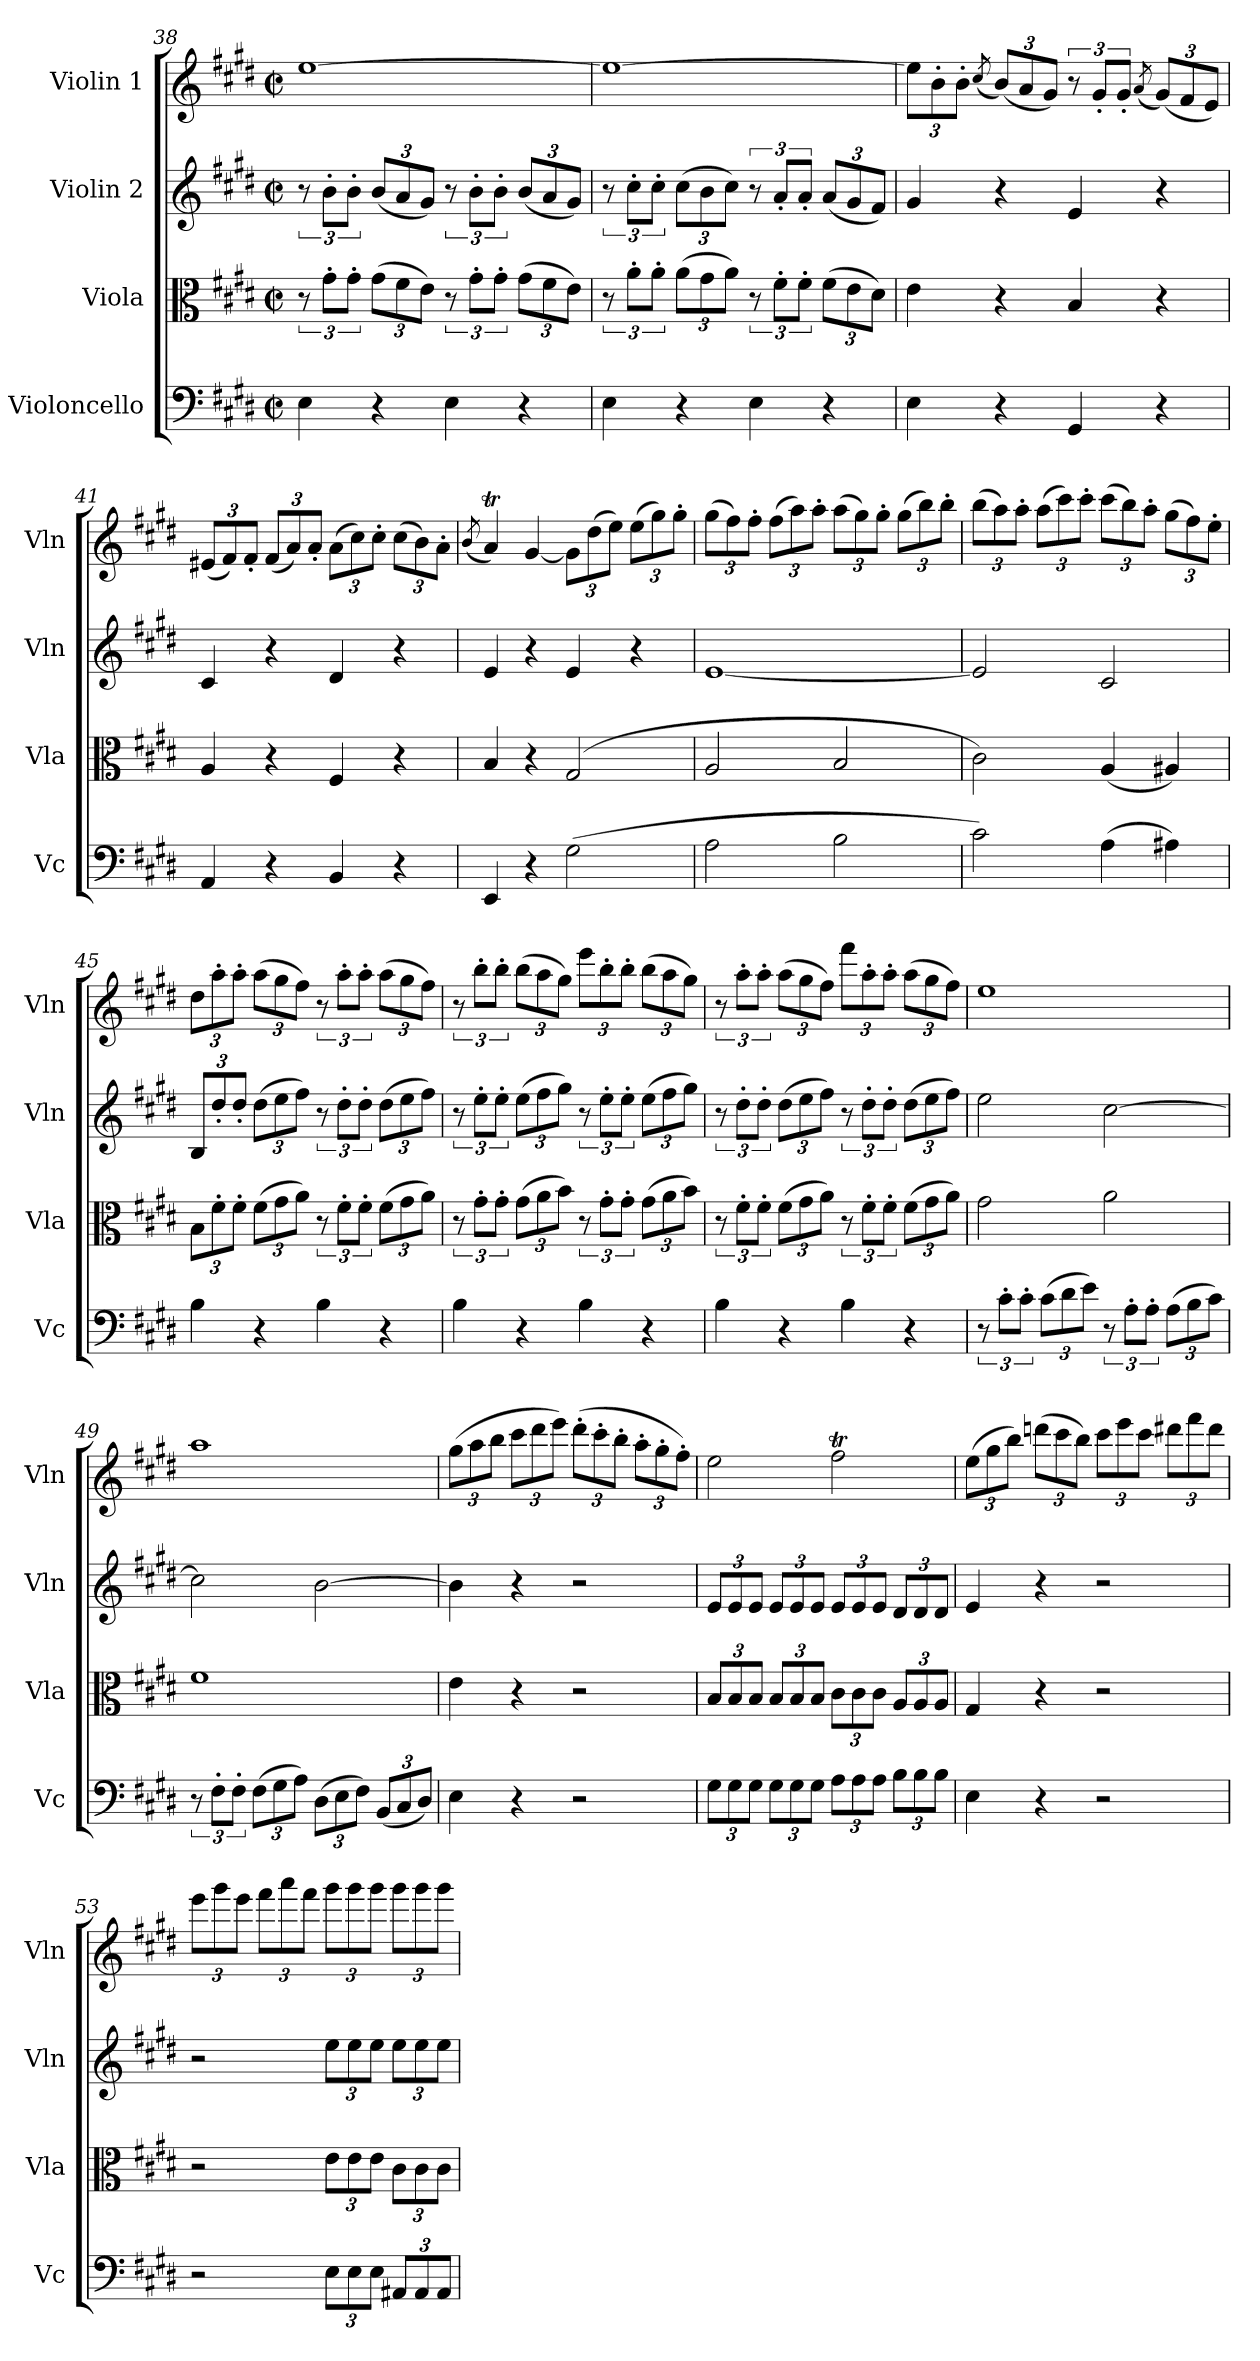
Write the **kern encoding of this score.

**kern	**kern	**kern	**kern
*part4	*part3	*part2	*part1
*staff4	*staff3	*staff2	*staff1
*I"Violoncello	*I"Viola	*I"Violin 2	*I"Violin 1
*I'Vc	*I'Vla	*I'Vln	*I'Vln
*clefF4	*clefC3	*clefG2	*clefG2
*k[f#c#g#d#]	*k[f#c#g#d#]	*k[f#c#g#d#]	*k[f#c#g#d#]
*M2/2	*M2/2	*M2/2	*M2/2
*met(c|)	*met(c|)	*met(c|)	*met(c|)
=38	=38	=38	=38
4E\	12r	12r	[1ee
.	12g#'\L	12b'\L	.
.	12g#'\J	12b'\J	.
*	*Xbrackettup	*Xbrackettup	*
4r	(12g#\L	(12b/L	.
.	12f#\	12a/	.
.	12e\J)	12g#/J)	.
*	*brackettup	*brackettup	*
4E\	12r	12r	.
.	12g#'\L	12b'\L	.
.	12g#'\J	12b'\J	.
*	*Xbrackettup	*Xbrackettup	*
4r	(12g#\L	(12b/L	.
.	12f#\	12a/	.
.	12e\J)	12g#/J)	.
!!LO:LB:g=z
=39	=39	=39	=39
*	*brackettup	*brackettup	*
4E\	12r	12r	1ee_
.	12a'\L	12cc#'\L	.
.	12a'\J	12cc#'\J	.
*	*Xbrackettup	*Xbrackettup	*
4r	(12a\L	(12cc#\L	.
.	12g#\	12b\	.
.	12a\J)	12cc#\J)	.
*	*brackettup	*brackettup	*
4E\	12r	12r	.
.	12f#'\L	12a'/L	.
.	12f#'\J	12a'/J	.
*	*Xbrackettup	*Xbrackettup	*
4r	(12f#\L	(12a/L	.
.	12e\	12g#/	.
.	12d#\J)	12f#/J)	.
=40	=40	=40	=40
4E\	4e\	4g#/	12ee\L]
.	.	.	12b'\
.	.	.	12b'\J
.	.	.	(8qcc#/
*	*	*	*Xbrackettup
4r	4r	4r	(12b/L)
.	.	.	12a/
.	.	.	12g#/J)
*	*	*	*brackettup
4GG#/	4B/	4e/	12r
.	.	.	12g#'/L
.	.	.	12g#'/J
.	.	.	(8qa/
*	*	*	*Xbrackettup
4r	4r	4r	(12g#/L)
.	.	.	12f#/
.	.	.	12e/J)
=41	=41	=41	=41
4AA/	4A/	4c#/	(12e#X/L
.	.	.	12f#/)
.	.	.	12f#'/J
4r	4r	4r	(12f#/L
.	.	.	12a/)
.	.	.	12a'/J
4BB/	4F#/	4d#/	(12a\L
.	.	.	12cc#\)
.	.	.	12cc#'\J
4r	4r	4r	(12cc#\L
.	.	.	12b\)
.	.	.	12a'\J
!!LO:PB:g=z
=42	=42	=42	=42
.	.	.	(8qb/
4EE/	4B/	4e/	4aT/)
4r	4r	4r	[4g#/
(2G#\	(<2G#/	4e/	12g#\L]
.	.	.	(12dd#\
.	.	.	12ee\J)
.	.	4r	(12ee\L
.	.	.	12gg#\)
.	.	.	12gg#'\J
=43	=43	=43	=43
2A\	2A/	[1e	(12gg#\L
.	.	.	12ff#\)
.	.	.	12ff#'\J
.	.	.	(12ff#\L
.	.	.	12aa\)
.	.	.	12aa'\J
2B\	2B/	.	(12aa\L
.	.	.	12gg#\)
.	.	.	12gg#'\J
.	.	.	(12gg#\L
.	.	.	12bb\)
.	.	.	12bb'\J
=44	=44	=44	=44
2c#\)	2c#\)	2e/]	(12bb\L
.	.	.	12aa\)
.	.	.	12aa'\J
.	.	.	(12aa\L
.	.	.	12ccc#\)
.	.	.	12ccc#'\J
(4A\	(4A/	2c#/	(12ccc#\L
.	.	.	12bb\)
.	.	.	12aa'\J
4A#X\)	4A#X/)	.	(12gg#\L
.	.	.	12ff#\)
.	.	.	12ee'\J
!!LO:LB:g=z
=45	=45	=45	=45
*	*brackettup	*	*brackettup
4B\	12B\L	12B/L	12dd#\L
.	12f#'\	12dd#'/	12aa'\
.	12f#'\J	12dd#'/J	12aa'\J
*	*Xbrackettup	*	*Xbrackettup
4r	(12f#\L	(12dd#\L	(12aa\L
.	12g#\	12ee\	12gg#\
.	12a\J)	12ff#\J)	12ff#\J)
*	*brackettup	*brackettup	*brackettup
4B\	12r	12r	12r
.	12f#'\L	12dd#'\L	12aa'\L
.	12f#'\J	12dd#'\J	12aa'\J
*	*Xbrackettup	*Xbrackettup	*Xbrackettup
4r	(12f#\L	(12dd#\L	(12aa\L
.	12g#\	12ee\	12gg#\
.	12a\J)	12ff#\J)	12ff#\J)
=46	=46	=46	=46
*	*brackettup	*brackettup	*brackettup
4B\	12r	12r	12r
.	12g#'\L	12ee'\L	12bb'\L
.	12g#'\J	12ee'\J	12bb'\J
*	*Xbrackettup	*Xbrackettup	*Xbrackettup
4r	(12g#\L	(12ee\L	(12bb\L
.	12a\	12ff#\	12aa\
.	12b\J)	12gg#\J)	12gg#\J)
*	*brackettup	*brackettup	*brackettup
4B\	12r	12r	12eee\L
.	12g#'\L	12ee'\L	12bb'\
.	12g#'\J	12ee'\J	12bb'\J
*	*Xbrackettup	*Xbrackettup	*Xbrackettup
4r	(12g#\L	(12ee\L	(12bb\L
.	12a\	12ff#\	12aa\
.	12b\J)	12gg#\J)	12gg#\J)
=47	=47	=47	=47
*	*brackettup	*brackettup	*brackettup
4B\	12r	12r	12r
.	12f#'\L	12dd#'\L	12aa'\L
.	12f#'\J	12dd#'\J	12aa'\J
*	*Xbrackettup	*Xbrackettup	*Xbrackettup
4r	(12f#\L	(12dd#\L	(12aa\L
.	12g#\	12ee\	12gg#\
.	12a\J)	12ff#\J)	12ff#\J)
*	*brackettup	*brackettup	*brackettup
4B\	12r	12r	12fff#\L
.	12f#'\L	12dd#'\L	12aa'\
.	12f#'\J	12dd#'\J	12aa'\J
*	*Xbrackettup	*Xbrackettup	*Xbrackettup
4r	(12f#\L	(12dd#\L	(12aa\L
.	12g#\	12ee\	12gg#\
.	12a\J)	12ff#\J)	12ff#\J)
!!LO:LB:g=z
=48	=48	=48	=48
12r	2g#\	2ee\	1ee
12c#'\L	.	.	.
12c#'\J	.	.	.
*Xbrackettup	*	*	*
(12c#\L	.	.	.
12d#\	.	.	.
12e\J)	.	.	.
*brackettup	*	*	*
12r	2a\	[2cc#\	.
12A'\L	.	.	.
12A'\J	.	.	.
*Xbrackettup	*	*	*
(12A\L	.	.	.
12B\	.	.	.
12c#\J)	.	.	.
=49	=49	=49	=49
*brackettup	*	*	*
12r	1f#	2cc#\]	1aa
12F#'\L	.	.	.
12F#'\J	.	.	.
*Xbrackettup	*	*	*
(12F#\L	.	.	.
12G#\	.	.	.
12A\J)	.	.	.
*brackettup	*	*	*
(12D#\L	.	[2b\	.
12E\	.	.	.
12F#\J)	.	.	.
*Xbrackettup	*	*	*
(12BB/L	.	.	.
12C#/	.	.	.
12D#/J)	.	.	.
=50	=50	=50	=50
*	*	*	*brackettup
4E\	4e\	4b\]	(12gg#\L
.	.	.	12aa\
.	.	.	12bb\J
*	*	*	*Xbrackettup
4r	4r	4r	12ccc#\L
.	.	.	12ddd#\
.	.	.	12eee\J)
*	*	*	*brackettup
2r	2r	2r	(12ddd#'\L
.	.	.	12ccc#'\
.	.	.	12bb'\J
*	*	*	*Xbrackettup
.	.	.	12aa'\L
.	.	.	12gg#'\
.	.	.	12ff#'\J)
!!LO:LB:g=z
=51	=51	=51	=51
*brackettup	*	*	*
12G#\L	12B/L	12e/L	2ee\
12G#\	12B/	12e/	.
12G#\J	12B/J	12e/J	.
*Xbrackettup	*	*	*
12G#\L	12B/L	12e/L	.
12G#\	12B/	12e/	.
12G#\J	12B/J	12e/J	.
*brackettup	*brackettup	*	*
12A\L	12c#\L	12e/L	2ff#T\
12A\	12c#\	12e/	.
12A\J	12c#\J	12e/J	.
*Xbrackettup	*Xbrackettup	*	*
12B\L	12A/L	12d#/L	.
12B\	12A/	12d#/	.
12B\J	12A/J	12d#/J	.
=52	=52	=52	=52
*	*	*	*brackettup
4E\	4G#/	4e/	(12ee\L
.	.	.	12gg#\
.	.	.	12bb\J)
*	*	*	*Xbrackettup
4r	4r	4r	(12dddn\L
.	.	.	12ccc#\
.	.	.	12bb\J)
*	*	*	*brackettup
2r	2r	2r	12ccc#\L
.	.	.	12eee\
.	.	.	12ccc#\J
*	*	*	*Xbrackettup
.	.	.	12ddd#X\L
.	.	.	12fff#\
.	.	.	12ddd#\J
=53	=53	=53	=53
*	*	*	*brackettup
2r	2r	2r	12eee\L
.	.	.	12ggg#\
.	.	.	12eee\J
*	*	*	*Xbrackettup
.	.	.	12fff#\L
.	.	.	12aaa\
.	.	.	12fff#\J
*brackettup	*brackettup	*brackettup	*brackettup
12E\L	12e\L	12ee\L	12ggg#\L
12E\	12e\	12ee\	12ggg#\
12E\J	12e\J	12ee\J	12ggg#\J
*Xbrackettup	*Xbrackettup	*Xbrackettup	*Xbrackettup
12AA#X/L	12c#\L	12ee\L	12ggg#\L
12AA#/	12c#\	12ee\	12ggg#\
12AA#/J	12c#\J	12ee\J	12ggg#\J
=	=	=	=
*-	*-	*-	*-
